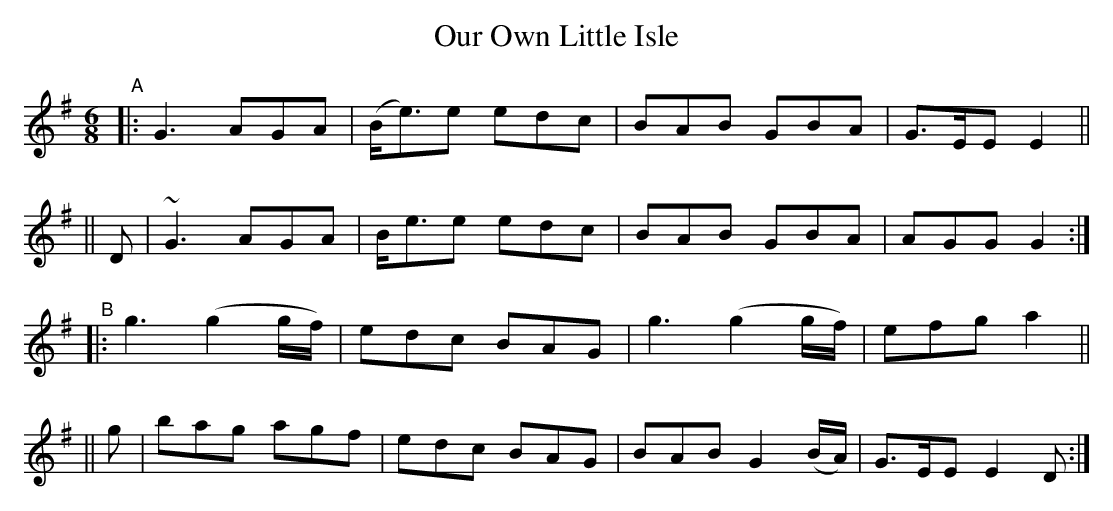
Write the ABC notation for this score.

X:1
T: Our Own Little Isle
M: 6/8
L: 1/8
K: G
"^A"|: G3 AGA | (B<e)e edc | BAB GBA | G>EE E2 ||
|| D| ~G3 AGA |  B<ee  edc | BAB GBA | AGG  G2 :|
"^B"\
|: g3 (g2g/f/) | edc BAG | g3 (g2g/f/) | efg a2 ||
|| g | bag agf | edc BAG | BAB G2(B/A/) | G>EE E2D :|
